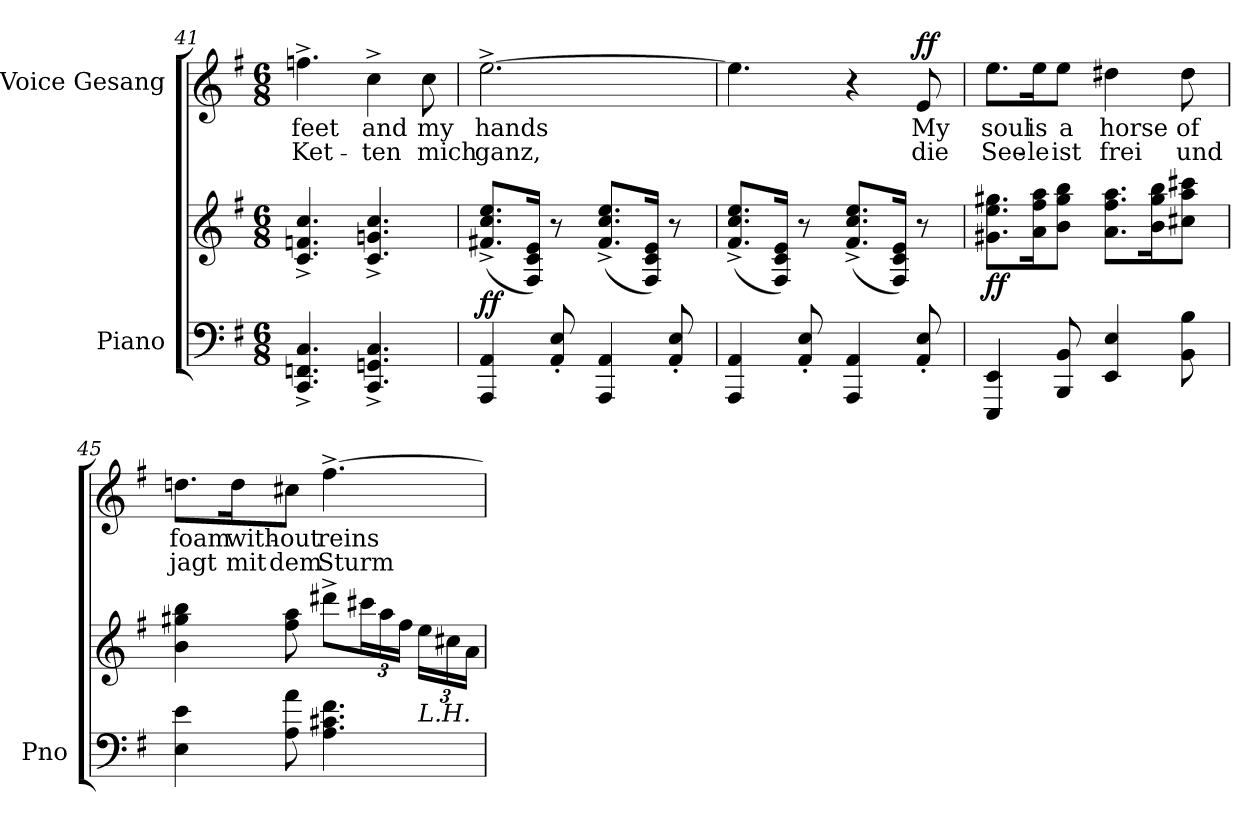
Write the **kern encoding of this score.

**kern	**kern	**dynam	**kern	**text	**text	**dynam
*part2	*part2	*part2	*part1	*part1	*part1	*part1
*staff3	*staff2	*staff2/3	*staff1	*staff1	*staff1	*staff1
*I"Piano	*	*	*I"Voice Gesang	*	*	*
*I'Pno	*	*	*	*	*	*
*clefF4	*clefG2	*	*clefG2	*	*	*
*k[f#]	*k[f#]	*	*k[f#]	*	*	*
*M6/8	*M6/8	*	*M6/8	*	*	*
=41	=41	=41	=41	=41	=41	=41
!	!	!	!	!LO:LY:b	!LO:LY:b	!
4.CC/^ 4.FFn/^ 4.C/^	4.c/^ 4.fn/^ 4.cc/^	.	4.ffn^\	feet	Ket-	.
!	!	!	!	!LO:LY:b	!LO:LY:b	!
4.CC/^ 4.GGn/^ 4.C/^	4.c/^ 4.gn/^ 4.cc/^	.	4cc^\	and	-ten	.
!	!	!	!	!LO:LY:b	!LO:LY:b	!
.	.	.	8cc\	my	mich	.
!!LO:PB:g=z
=42	=42	=42	=42	=42	=42	=42
*^	*	*	*	*	*	*
!	!	!	!LO:DY:b	!	!LO:LY:b	!LO:LY:b	!
4AAA/ 4AA/	4ryy	(8.f#X/^> 8.cc/^> 8.ee/^>L	ff	[2.ee^\	hands	ganz,	.
.	.	16F#/ 16c/ 16e/Jk)	.	.	.	.	.
8AA/' 8E/'	16ryy	8r	.	.	.	.	.
.	16ryy	.	.	.	.	.	.
4AAA/ 4AA/	4ryy	(8.f#/^> 8.cc/^> 8.ee/^>L	.	.	.	.	.
.	.	16F#/ 16c/ 16e/Jk)	.	.	.	.	.
8AA/' 8E/'	16ryy	8r	.	.	.	.	.
.	16ryy	.	.	.	.	.	.
=43	=43	=43	=43	=43	=43	=43	=43
4AAA/ 4AA/	4ryy	(8.f#/^> 8.cc/^> 8.ee/^>L	.	4.ee\]	.	.	.
.	.	16F#/ 16c/ 16e/Jk)	.	.	.	.	.
8AA/' 8E/'	16ryy	8r	.	.	.	.	.
.	16ryy	.	.	.	.	.	.
4AAA/ 4AA/	4ryy	(8.f#/^> 8.cc/^> 8.ee/^>L	.	4r	.	.	.
.	.	16F#/ 16c/ 16e/Jk)	.	.	.	.	.
!	!	!	!	!	!LO:LY:b	!LO:LY:b	!LO:DY:a
8AA/' 8E/'	16ryy	8r	.	8e/	My	die	ff
.	16ryy	.	.	.	.	.	.
=44	=44	=44	=44	=44	=44	=44	=44
!	!	!	!LO:DY:b	!	!LO:LY:b	!LO:LY:b	!
4EEE/ 4EE/	4ryy	8.g#X\ 8.ee\ 8.gg#X\L	ff	8.ee\L	soul	See-	.
!	!	!	!	!	!LO:LY:b	!LO:LY:b	!
.	.	16a\ 16ff#\ 16aa\K	.	16ee\K	is	-le	.
!	!	!	!	!	!LO:LY:b	!LO:LY:b	!
8BBB/ 8BB/	16ryy	8b\ 8gg#\ 8bb\J	.	8ee\J	a	ist	.
.	16ryy	.	.	.	.	.	.
!	!	!	!	!	!LO:LY:b	!LO:LY:b	!
4EE/ 4E/	4ryy	8.a\ 8.ff#\ 8.aa\L	.	4dd#X\	horse	frei	.
.	.	16b\ 16gg#\ 16bb\K	.	.	.	.	.
!	!	!	!	!	!LO:LY:b	!LO:LY:b	!
8BB\ 8B\	16ryy	8cc#X\ 8aa\ 8ccc#X\J	.	8dd#\	of	und	.
.	16ryy	.	.	.	.	.	.
=45	=45	=45	=45	=45	=45	=45	=45
!	!	!	!	!	!LO:LY:b	!LO:LY:b	!
*v	*v	*	*	*	*	*	*
4E\ 4e\	4b\ 4gg#X\ 4bb\	.	8.ddn\L	foam	jagt	.
!	!	!	!	!LO:LY:b	!LO:LY:b	!
.	.	.	16dd\K	with-	mit	.
!	!	!	!	!LO:LY:b	!LO:LY:b	!
8A\ 8a\	8ff#\ 8aa\	.	8cc#X\J	-out	dem	.
!	!	!	!	!LO:LY:b	!LO:LY:b	!
4.A\ 4.c#X\ 4.f#\	8ddd#X^\L	.	[4.ff#^\	reins	Sturm	.
.	24ccc#X\L	.	.	.	.	.
.	24aa\	.	.	.	.	.
.	24ff#\JJ	.	.	.	.	.
!	!LO:TX:b:i:t=L.H.	!	!	!	!	!
.	24ee\LL	.	.	.	.	.
.	24cc#X\	.	.	.	.	.
.	24a\JJ	.	.	.	.	.
=	=	=	=	=	=	=
*-	*-	*-	*-	*-	*-	*-
